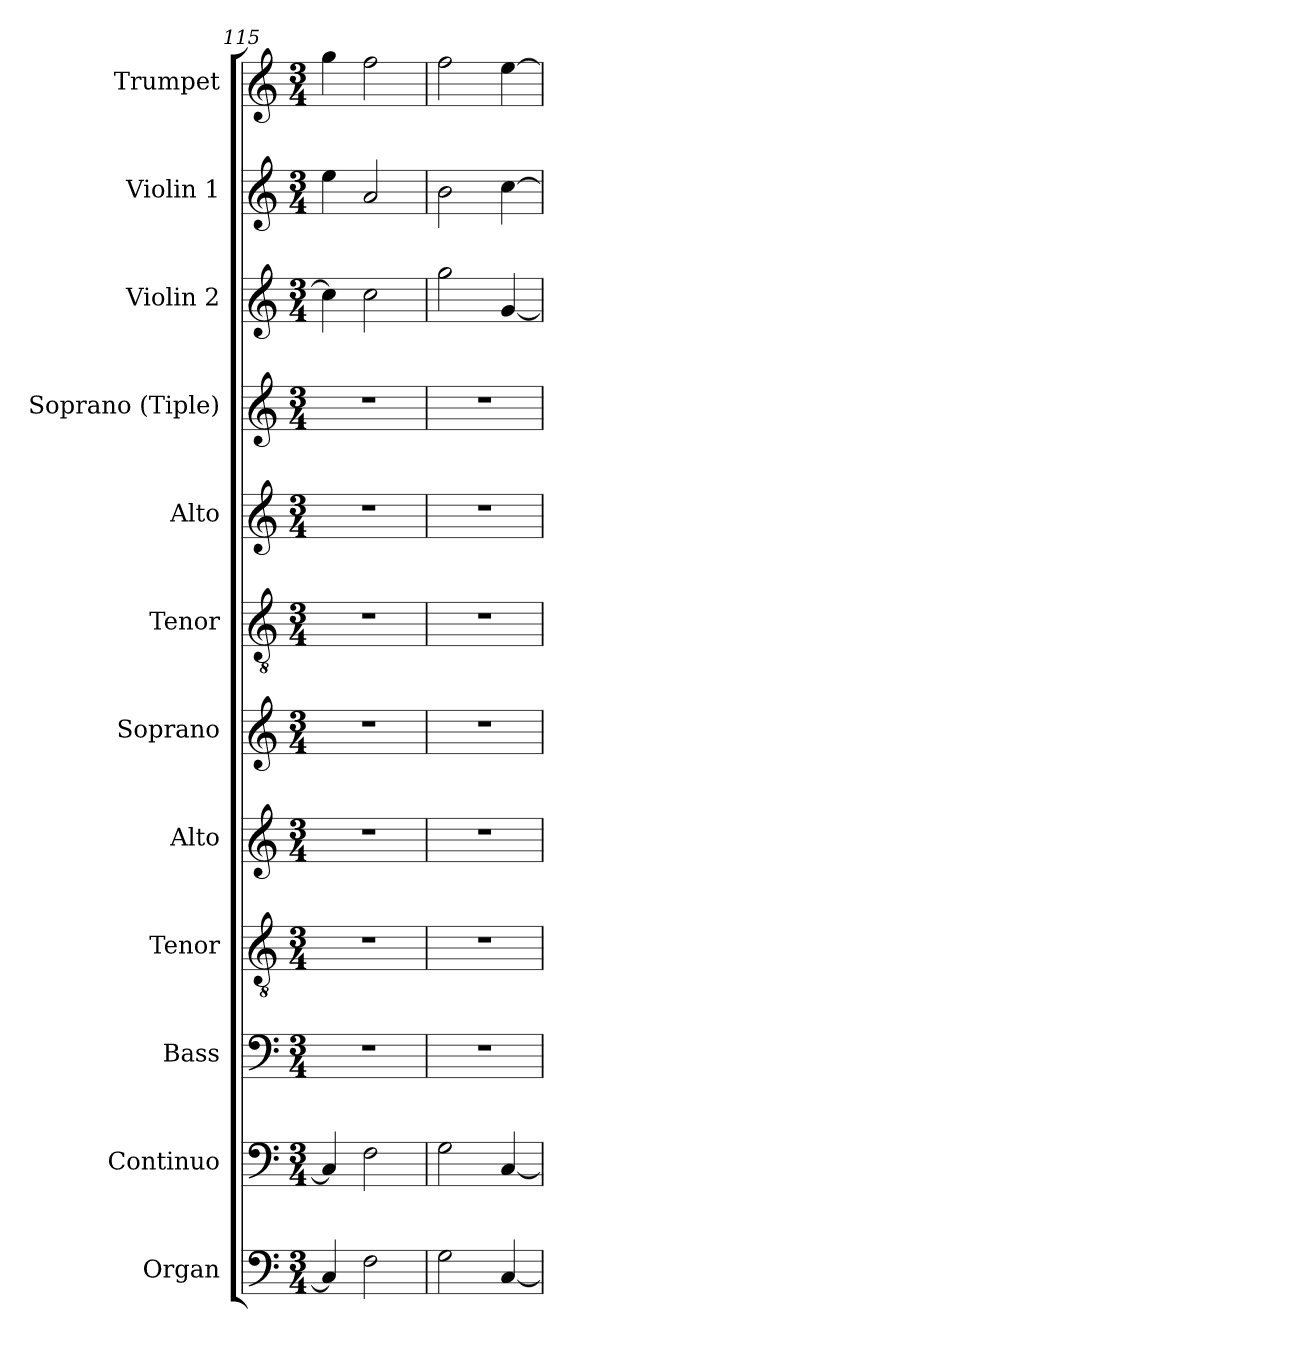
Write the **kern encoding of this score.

**kern	**kern	**kern	**kern	**kern	**kern	**kern	**kern	**kern	**kern	**kern	**kern
*part12	*part11	*part10	*part9	*part8	*part7	*part6	*part5	*part4	*part3	*part2	*part1
*staff12	*staff11	*staff10	*staff9	*staff8	*staff7	*staff6	*staff5	*staff4	*staff3	*staff2	*staff1
*I"Organ	*I"Continuo	*I"Bass	*I"Tenor	*I"Alto	*I"Soprano	*I"Tenor	*I"Alto	*I"Soprano (Tiple)	*I"Violin 2	*I"Violin 1	*I"Trumpet
*I'Org.	*I'Cont.	*I'B.	*I'T.	*I'A.	*I'S.	*I'T.	*I'A.	*I'S.	*I'Vln. 2	*I'Vln. 1	*I'Tpt.
*clefF4	*clefF4	*clefF4	*clefGv2	*clefG2	*clefG2	*clefGv2	*clefG2	*clefG2	*clefG2	*clefG2	*clefG2
*	*	*	*ITrd7c12	*	*	*ITrd7c12	*	*	*	*	*
*k[]	*k[]	*k[]	*k[]	*k[]	*k[]	*k[]	*k[]	*k[]	*k[]	*k[]	*k[]
*C:	*C:	*C:	*C:	*C:	*C:	*C:	*C:	*C:	*C:	*C:	*C:
*M3/4	*M3/4	*M3/4	*M3/4	*M3/4	*M3/4	*M3/4	*M3/4	*M3/4	*M3/4	*M3/4	*M3/4
=115	=115	=115	=115	=115	=115	=115	=115	=115	=115	=115	=115
!	!	!LO:N:vis=1	!LO:N:vis=1	!LO:N:vis=1	!LO:N:vis=1	!LO:N:vis=1	!LO:N:vis=1	!LO:N:vis=1	!	!	!
4Ci/]	4Ci/]	2.r	2.r	2.r	2.r	2.r	2.r	2.r	4cci\]	4eei\	4ggi\
2Fi\	2Fi\	.	.	.	.	.	.	.	2cci\	2ai/	2ffi\
=116	=116	=116	=116	=116	=116	=116	=116	=116	=116	=116	=116
!	!	!LO:N:vis=1	!LO:N:vis=1	!LO:N:vis=1	!LO:N:vis=1	!LO:N:vis=1	!LO:N:vis=1	!LO:N:vis=1	!	!	!
2Gi\	2Gi\	2.r	2.r	2.r	2.r	2.r	2.r	2.r	2ggi\	2bi\	2ffi\
[4Ci/	[4Ci/	.	.	.	.	.	.	.	[4gi/	[4cci\	[4eei\
=	=	=	=	=	=	=	=	=	=	=	=
*-	*-	*-	*-	*-	*-	*-	*-	*-	*-	*-	*-
